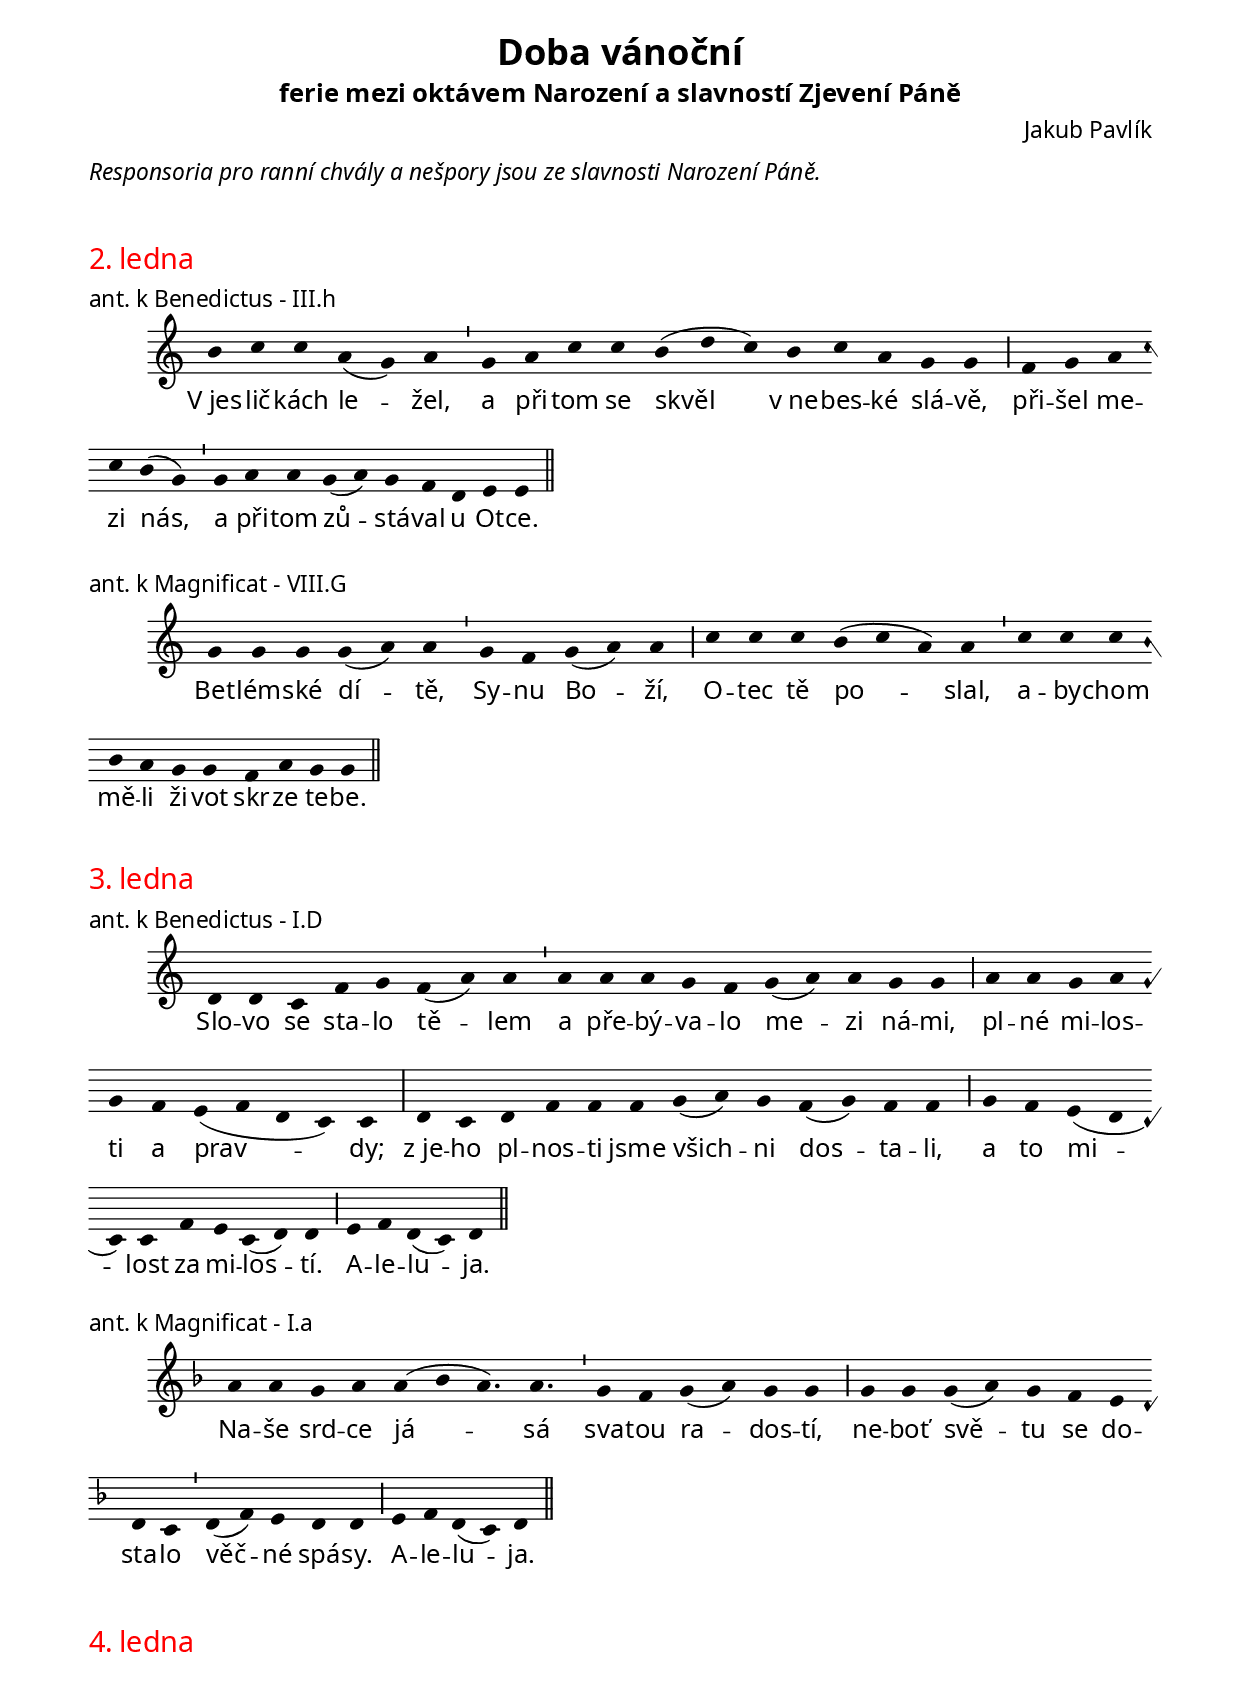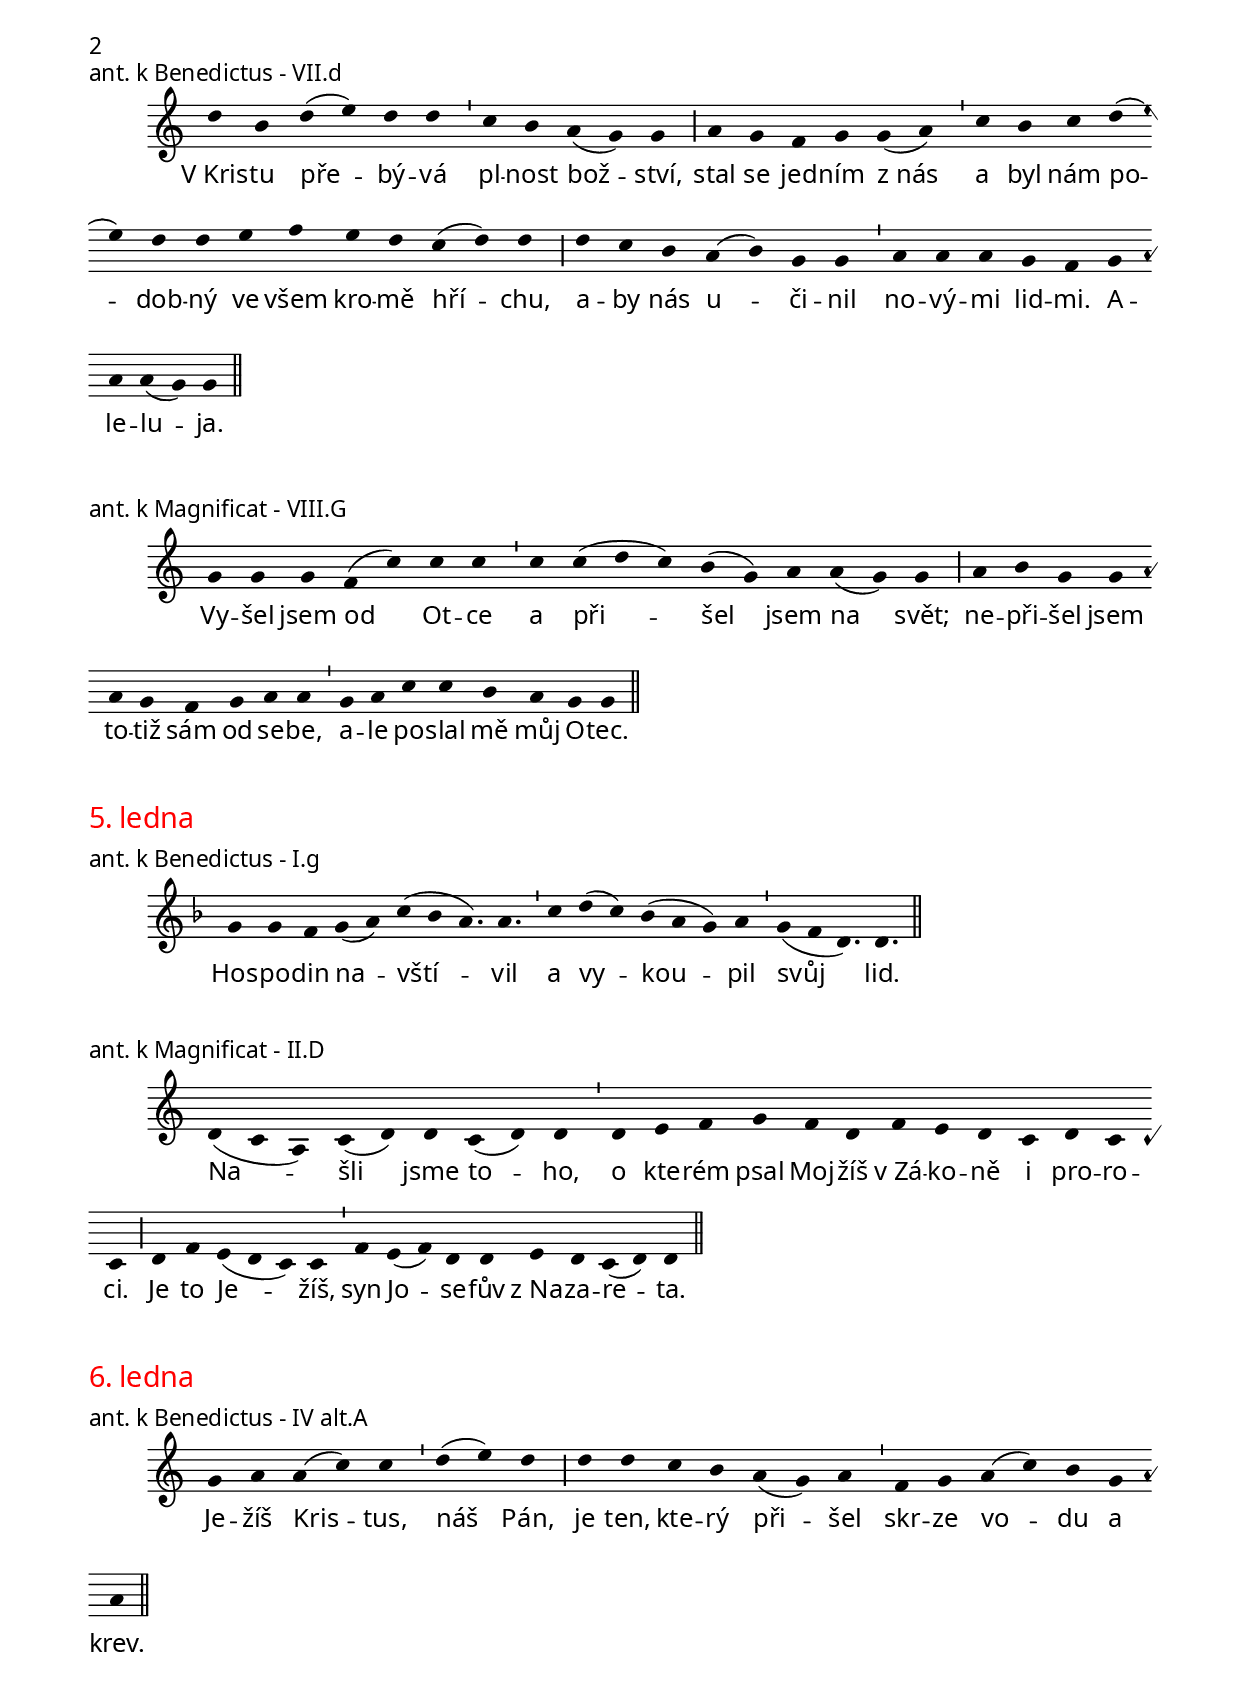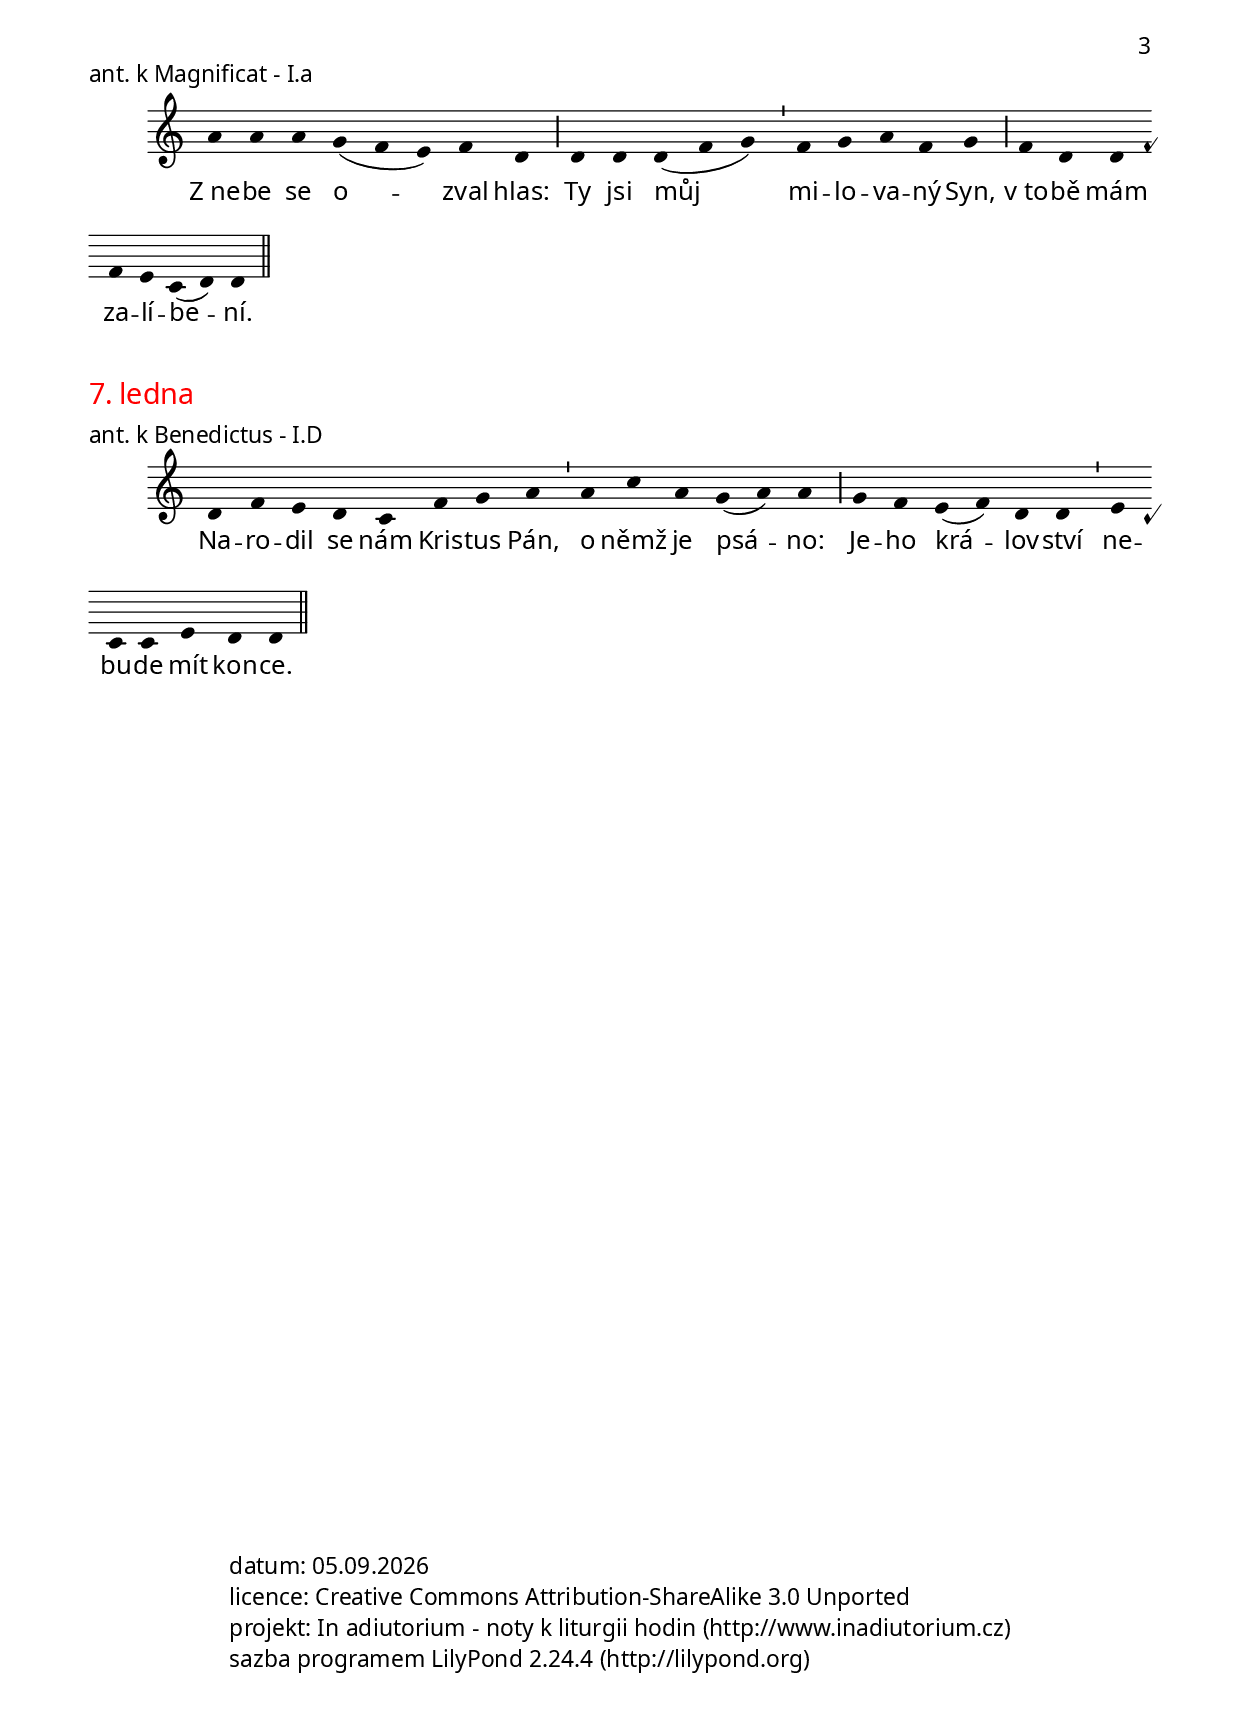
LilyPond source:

\version "2.17.24"

\header {
  title = "Doba vánoční"
  subtitle = "ferie mezi oktávem Narození a slavností Zjevení Páně"
  composer = "Jakub Pavlík"
}

\include "spolecne.ly"

\markup\italic{
  Responsoria pro ranní chvály a nešpory jsou ze slavnosti Narození Páně.
}

\markup\nadpisDen{2. ledna}

\score {
  \relative c'' {
    \choralniRezim
    b4 c c a( g) a \barMin
    g a c c b( d c) b c a g g \barMaior
    f g a c b( g) \barMin
    g a a g( a) g f d e e \barFinalis
  }
  \addlyrics {
    V_jes -- lič -- kách le -- žel,
    a při -- tom se skvěl v_ne -- bes -- ké slá -- vě,
    při -- šel me -- zi nás,
    a při -- tom zů -- stá -- val u Ot -- ce.
  }
  \header {
    quid = "ant. k Benedictus"
    modus = "III"
    differentia = "h"
    fons = "zcela volná inspirace (nejprve mimovolná) antifonou vanoce_narozenipane.ly#bohorodicka-1ne-a2"
    psalmus = ""
    id = "2aben"
    piece = \markup {\sestavTitulekBezZalmu}
  }
}

\score {
  \relative c'' {
    \choralniRezim
    g4 g g g( a) a \barMin
    g f g( a) a \barMaior
    c c c b( c a) a \barMin
    c c c b a g g f a g g \barFinalis
  }
  \addlyrics {
    Bet -- lém -- ské dí -- tě,
    Sy -- nu Bo -- ží,
    O -- tec tě po -- slal,
    a -- by -- chom mě -- li ži -- vot skr -- ze te -- be.
  }
  \header {
    quid = "ant. k Magnificat"
    modus = "VIII"
    differentia = "G"
    psalmus = ""
    id = "2amag"
    piece = \markup {\sestavTitulekBezZalmu}
  }
}

\markup\nadpisDen{3. ledna}

\score {
  \relative c' {
    \choralniRezim
    d4 d c f g f( a) a \barMin
    a a a g f g( a) a g g \barMaior
    a a g a g f e( f d c) c \barMax
    d c d f f f g( a) g f( g) f f \barMaior
    g f e( d c) c f e c( d) d \barMaior
    e f d( c) d \barFinalis
  }
  \addlyrics {
    Slo -- vo se sta -- lo tě -- lem
    a pře -- bý -- va -- lo me -- zi ná -- mi,
    pl -- né mi -- los -- ti a prav -- dy;
    z_je -- ho pl -- nos -- ti jsme všich -- ni dos -- ta -- li,
    a to mi -- lost za mi -- los -- tí.
    A -- le -- lu -- ja.
  }
  \header {
    quid = "ant. k Benedictus"
    modus = "I"
    differentia = "D"
    psalmus = ""
    id = "3aben"
    piece = \markup {\sestavTitulekBezZalmu}
  }
}

\score {
  \relative c'' {
    \key f \major
    \choralniRezim
    a4 a g a a( bes a4.) a \barMin g4 f g( a) g g \barMaior
    g g g( a) g f e d c \barMin d( f) e d d \barMaior
    e f d( c) d \barFinalis
  }
  \addlyrics {
    Na -- še srd -- ce já -- sá sva -- tou ra -- dos -- tí,
    ne -- boť svě -- tu se do -- sta -- lo věč -- né spá -- sy.
    A -- le -- lu -- ja.
  }
  \header {
    quid = "ant. k Magnificat"
    modus = "I"
    differentia = "a"
    psalmus = ""
    id = "3amag"
    piece = \markup {\sestavTitulekBezZalmu}
  }
}

\markup\nadpisDen{4. ledna}

\score {
  \relative c'' {
    \choralniRezim
    d4 b d( e) d d \barMin
    c b a( g) g \barMaior
    a g f g g( a) \barMin
    c b c d( e) d d e f e d c( d) d \barMaior
    d c b a( b) g g \barMin a a a g f
    g a a( g) g \barFinalis
  }
  \addlyrics {
    V_Kris -- tu pře -- bý -- vá
    pl -- nost bož -- ství,
    stal se jed -- ním z_nás
    a byl nám po -- dob -- ný ve všem kro -- mě hří -- chu,
    a -- by nás u -- či -- nil no -- vý -- mi lid -- mi.
    A -- le -- lu -- ja.
  }
  \header {
    quid = "ant. k Benedictus"
    modus = "VII"
    differentia = "d"
    psalmus = ""
    id = "4aben"
    piece = \markup {\sestavTitulekBezZalmu}
  }
}

\score {
  \relative c'' {
    \choralniRezim
    g4 g g f( c') c c \barMin
    c c( d c) b( g) a a( g) g \barMaior
    a b g g a g f g a a \barMin
    g a c c b a g g \barFinalis
  }
  \addlyrics {
    Vy -- šel jsem od Ot -- ce
    a při -- šel jsem na svět;
    ne -- při -- šel jsem to -- tiž sám od se -- be,
    a -- le po -- slal mě můj O -- tec.
  }
  \header {
    quid = "ant. k Magnificat"
    modus = "VIII"
    differentia = "G"
    psalmus = ""
    fial = "velikonoce_nanebevstoupeni.ly#1ne-a1?zacatek=19"
    id = "4amag"
    piece = \markup {\sestavTitulekBezZalmu}
  }
}

\markup\nadpisDen{5. ledna}

\score {
  \relative c'' {
    \choralniRezim
    \key f\major
    g4 g f g( a)  c( bes a4.) a \barMin
    c4 d( c) bes( a g) a \barMin g( f d4.) d \barFinalis
  }
  \addlyrics {
    Hos -- po -- din na -- vští -- vil a vy -- kou -- pil svůj lid.
  }
  \header {
    quid = "ant. k Benedictus"
    modus = "I"
    differentia = "g"
    psalmus = ""
    id = "5aben"
    fons = "zaltar, patek lichych tydnu, k Benedictus"
    fial = "antifony/ferie_kantevgant.ly#t1-pa-ben"
    piece = \markup {\sestavTitulekBezZalmu}
  }
}

\score {
  \relative c' {
    \choralniRezim
    d4( c a) c( d) d c( d) d \barMin
    d e f g f d f e d c d c c \barMaior
    d f e( d c) c \barMin
    f e( f) d d e d c( d) d \barFinalis
  }
  \addlyrics {
    Na -- šli jsme to -- ho,
    o kte -- rém psal Moj -- žíš v_Zá -- ko -- ně i pro -- ro -- ci.
    Je to Je -- žíš,
    syn Jo -- se -- fův z_Na -- za -- re -- ta.
  }
  \header {
    quid = "ant. k Magnificat"
    modus = "II"
    differentia = "D"
    psalmus = ""
    fial = "sanktoral/0503filipjakub.ly#rch-aben?-aleluja&cast=1&konec=18"
    id = "5amag"
    piece = \markup {\sestavTitulekBezZalmu}
  }
}

\markup\nadpisDen{6. ledna}

\score {
  \relative c'' {
    \choralniRezim
    g4 a a( c) c \barMin
    d( e) d \barMaior
    d d c b a( g) a \barMin
    f g a( c) b g a \barFinalis
  }
  \addlyrics {
    Je -- žíš Kris -- tus,
    náš Pán,
    je ten, kte -- rý při -- šel
    skr -- ze vo -- du a krev.
  }
  \header {
    quid = "ant. k Benedictus"
    modus = "IV alt"
    differentia = "A"
    psalmus = ""
    id = "6aben"
    piece = \markup {\sestavTitulekBezZalmu}
  }
}

\score {
  \relative c'' {
    \choralniRezim
    a4 a a g( f e) f d \barMaior
    d d d( f g) \barMin f g a f g \barMaior
    f d d f e c( d) d \barFinalis
  }
  \addlyrics {
    Z_ne -- be se o -- zval hlas:
    Ty jsi můj mi -- lo -- va -- ný Syn,
    v_to -- bě mám za -- lí -- be -- ní.
  }
  \header {
    quid = "ant. k Magnificat"
    modus = "I"
    differentia = "a"
    psalmus = ""
    fial = "antifony/pust_nedeleC.ly#iimag2?cast=2,3&konec=6"
    id = "6amag"
    piece = \markup {\sestavTitulekBezZalmu}
  }
}

\markup\nadpisDen{7. ledna}

\score {
  \relative c' {
    \choralniRezim
    d4 f e d c f g a \barMin
    a c a g( a) a \barMaior
    g f e( f) d d \barMin
    e c c e d d \barFinalis
  }
  \addlyrics {
    Na -- ro -- dil se nám Kris -- tus Pán, o němž je psá -- no:
    Je -- ho krá -- lov -- ství ne -- bu -- de mít kon -- ce.
  }
  \header {
    quid = "ant. k Benedictus"
    modus = "I"
    differentia = "D"
    psalmus = ""
    id = "7aben"
    piece = \markup {\sestavTitulekBezZalmu}
  }
}